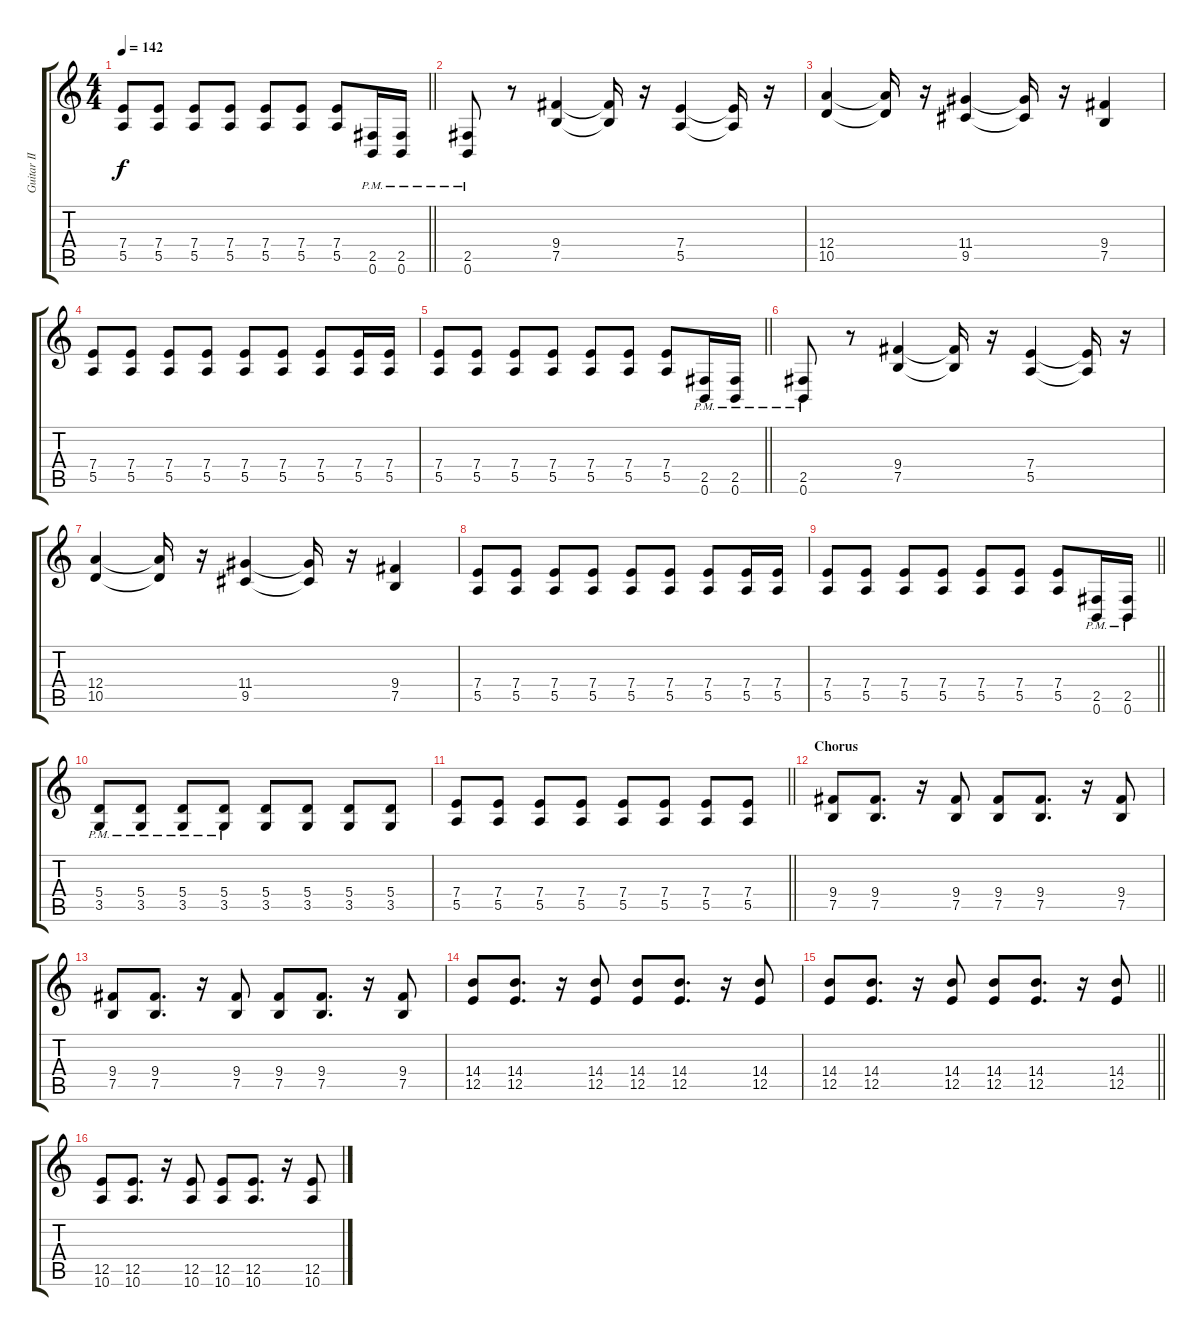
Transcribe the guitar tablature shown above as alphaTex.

\track ("Guitar II" "Guitar II") {instrument distortionguitar}
\staff {score tabs}
\tuning (B3 Gb3 D3 A2 E2 B1) {hide}
\ts (4 4)
\tempo 142
\clef g2
\barLineRight lightlight
\ks c
(7.4 5.5).8{dy f} (7.4 5.5).8 (7.4 5.5).8 (7.4 5.5).8 (7.4 5.5).8 (7.4 5.5).8 (7.4 5.5).8 (2.5{pm} 0.6{pm}).16 (2.5{pm} 0.6{pm}).16 |
\section ("" "")
(2.5{pm} 0.6{pm}).8 r.8 (9.4 7.5).4 (9.4{t} 7.5{t}).16 r.16 (7.4 5.5).4 (7.4{t} 5.5{t}).16 r.16 |
(12.4 10.5).4 (12.4{t} 10.5{t}).16 r.16 (11.4 9.5).4 (11.4{t} 9.5{t}).16 r.16 (9.4 7.5).4 |
(7.4 5.5).8 (7.4 5.5).8 (7.4 5.5).8 (7.4 5.5).8 (7.4 5.5).8 (7.4 5.5).8 (7.4 5.5).8 (7.4 5.5).16 (7.4 5.5).16 |
\barLineRight lightlight
(7.4 5.5).8 (7.4 5.5).8 (7.4 5.5).8 (7.4 5.5).8 (7.4 5.5).8 (7.4 5.5).8 (7.4 5.5).8 (2.5{pm} 0.6{pm}).16 (2.5{pm} 0.6{pm}).16 |
\section ("" "")
(2.5{pm} 0.6{pm}).8 r.8 (9.4 7.5).4 (9.4{t} 7.5{t}).16 r.16 (7.4 5.5).4 (7.4{t} 5.5{t}).16 r.16 |
(12.4 10.5).4 (12.4{t} 10.5{t}).16 r.16 (11.4 9.5).4 (11.4{t} 9.5{t}).16 r.16 (9.4 7.5).4 |
(7.4 5.5).8 (7.4 5.5).8 (7.4 5.5).8 (7.4 5.5).8 (7.4 5.5).8 (7.4 5.5).8 (7.4 5.5).8 (7.4 5.5).16 (7.4 5.5).16 |
\barLineRight lightlight
(7.4 5.5).8 (7.4 5.5).8 (7.4 5.5).8 (7.4 5.5).8 (7.4 5.5).8 (7.4 5.5).8 (7.4 5.5).8 (2.5{pm} 0.6{pm}).16 (2.5{pm} 0.6{pm}).16 |
\section ("" "")
(5.4{pm} 3.5{pm}).8 (5.4{pm} 3.5{pm}).8 (5.4{pm} 3.5{pm}).8 (5.4{pm} 3.5{pm}).8 (5.4 3.5).8 (5.4 3.5).8 (5.4 3.5).8 (5.4 3.5).8 |
\barLineRight lightlight
(7.4 5.5).8 (7.4 5.5).8 (7.4 5.5).8 (7.4 5.5).8 (7.4 5.5).8 (7.4 5.5).8 (7.4 5.5).8 (7.4 5.5).8 |
\section ("" "Chorus")
(9.4 7.5).8{volume 11} (9.4 7.5).8{d} r.16 (9.4 7.5).8 (9.4 7.5).8 (9.4 7.5).8{d} r.16 (9.4 7.5).8 |
(9.4 7.5).8 (9.4 7.5).8{d} r.16 (9.4 7.5).8 (9.4 7.5).8 (9.4 7.5).8{d} r.16 (9.4 7.5).8 |
(14.4 12.5).8 (14.4 12.5).8{d} r.16 (14.4 12.5).8 (14.4 12.5).8 (14.4 12.5).8{d} r.16 (14.4 12.5).8 |
\barLineRight lightlight
(14.4 12.5).8 (14.4 12.5).8{d} r.16 (14.4 12.5).8 (14.4 12.5).8 (14.4 12.5).8{d} r.16 (14.4 12.5).8 |
\section ("" "")
(12.5 10.6).8 (12.5 10.6).8{d} r.16 (12.5 10.6).8 (12.5 10.6).8 (12.5 10.6).8{d} r.16 (12.5 10.6).8
